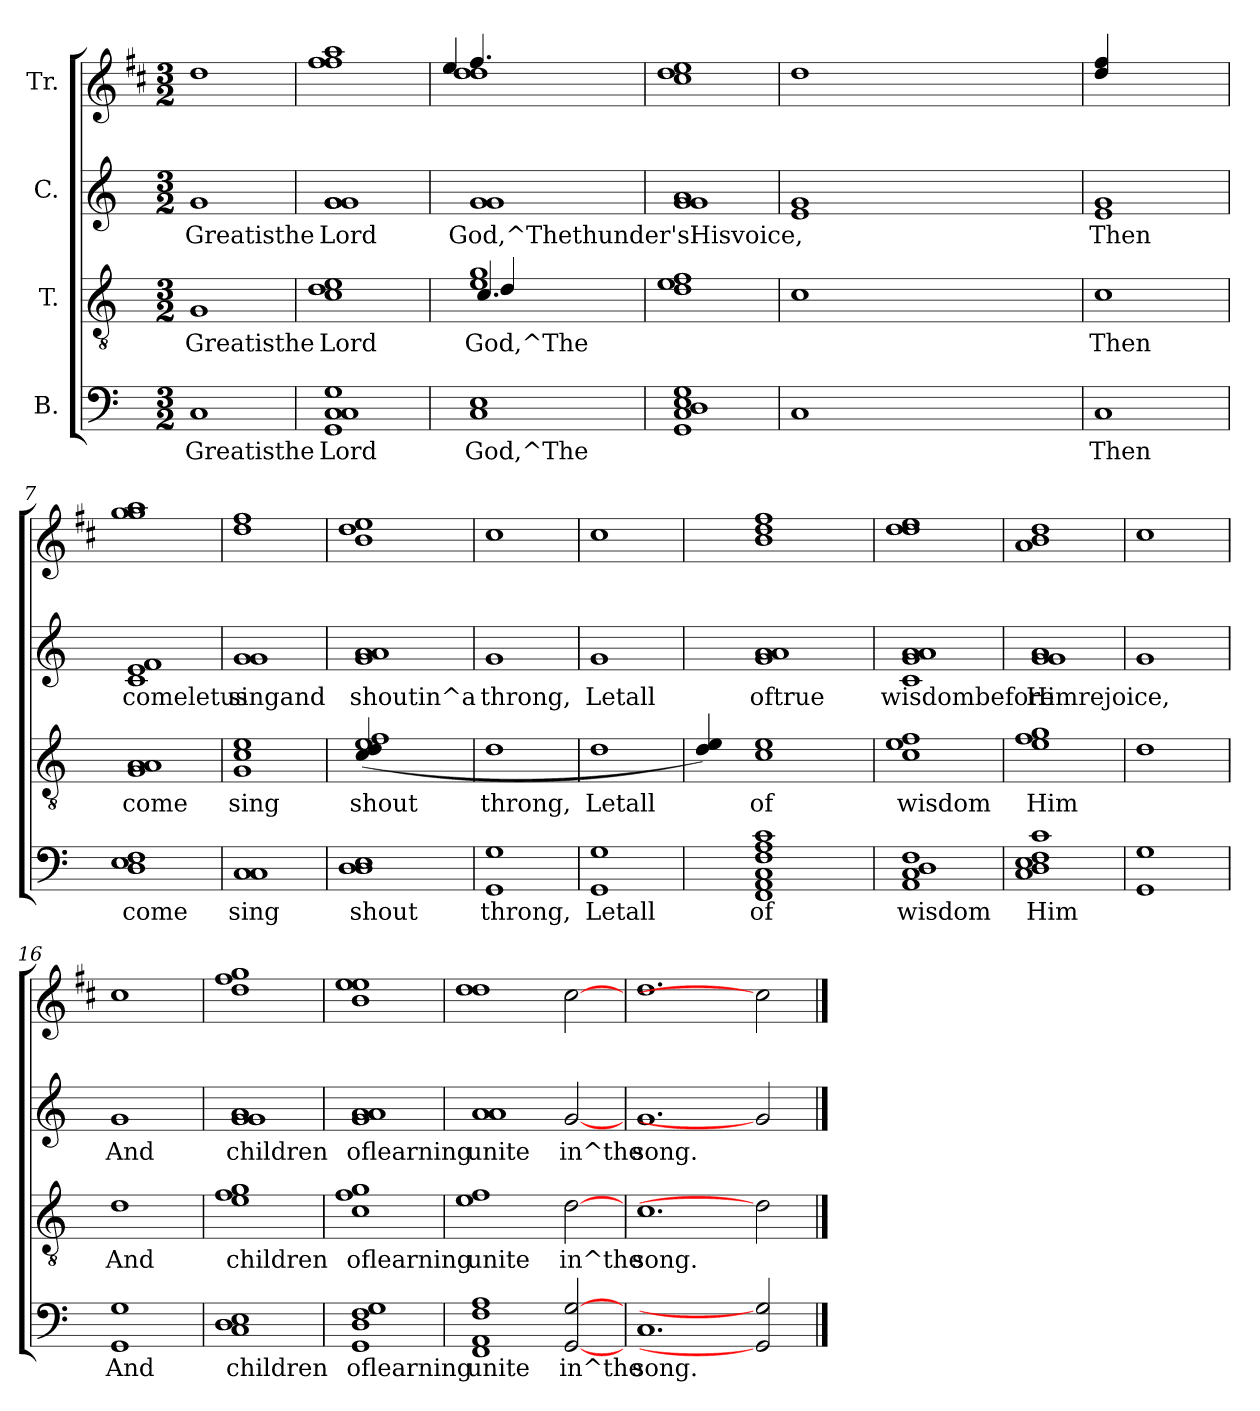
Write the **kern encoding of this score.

**kern	**text	**kern	**text	**kern	**text	**kern
*part4	*part4	*part3	*part3	*part2	*part2	*part1
*staff4	*staff4	*staff3	*staff3	*staff2	*staff2	*staff1
*I"B.	*	*I"T.	*	*I"C.	*	*I"Tr.
!!LO:PB:g=z
*stria5	*	*stria5	*	*stria5	*	*stria5
*clefF4	*	*clefGv2	*	*clefG2	*	*clefG2
*	*	*	*	*	*	*ITrd1c2
*k[]	*	*k[]	*	*k[]	*	*k[]
*C:	*	*C:	*	*C:	*	*C:
*M3/2	*	*M3/2	*	*M3/2	*	*M3/2
=1	=1	=1	=1	=1	=1	=1
!	!LO:LY:a:cj	!	!LO:LY:a:cj	!	!LO:LY:b:cj	!
1C	Greatisthe	1G	Greatisthe	1g	Greatisthe	1cc
=2	=2	=2	=2	=2	=2	=2
!	!LO:LY:a:cj	!	!LO:LY:a:cj	!	!LO:LY:b:cj	!
1G 1C 1C 1GG	Lord	1e 1c 1d	Lord	1g 1g 1g	Lord	1ee 1ee 1gg
=3	=3	=3	=3	=3	=3	=3
!	!LO:LY:a:cj	!	!LO:LY:a:cj	!	!LO:LY:b:cj	!
*	*	*^	*	*	*	*^
*	*	*	*^	*	*	*	*	*^
1C 1E	God,^The	(>1e 1g	4.c/)	4d/	God,^The	1g 1g	God,^Thethunder'sHisvoice,	4.ee/	1cc 1cc	4dd/
.	.	.	.	2.ryy	.	.	.	.	.	2.ryy
.	.	.	2ryy	.	.	.	.	2ryy	.	.
.	.	.	8ryy	.	.	.	.	8ryy	.	.
*	*	*	*v	*v	*	*	*	*v	*v	*v
=4	=4	=4	=4	=4	=4	=4	=4
!	!LO:LY:a:cj	!	!	!LO:LY:a:cj	!	!LO:LY:b:cj	!
*	*	*v	*v	*	*	*	*
1G 1E 1D 1C 1GG	.	1f 1e 1d	.	1a 1g 1g	.	1dd 1cc 1b
=5	=5	=5	=5	=5	=5	=5
!	!LO:LY:a:cj	!	!LO:LY:a:cj	!	!LO:LY:b:cj	!
1C	.	1c	.	1e 1g	.	1cc>
=6	=6	=6	=6	=6	=6	=6
!	!LO:LY:a:cj	!	!LO:LY:a:cj	!	!LO:LY:b:cj	!
1C	Then	1c	Then	1e 1g	Then	(>4cc/ 4ee/
.	.	.	.	.	.	2.ryy
=7	=7	=7	=7	=7	=7	=7
!	!LO:LY:a:cj	!	!LO:LY:a:cj	!	!LO:LY:b:cj	!
1F 1E 1D	come	1A 1G 1A	come	1e 1c 1f	comeletus	1gg 1ff 1ff
=8	=8	=8	=8	=8	=8	=8
!	!LO:LY:a:cj	!	!LO:LY:a:cj	!	!LO:LY:b:cj	!
1C 1C	sing	(<1c 1G 1e	sing	1g 1g	singand	1ee 1cc
=9	=9	=9	=9	=9	=9	=9
!	!LO:LY:a:cj	!	!LO:LY:a:cj	!	!LO:LY:b:cj	!
*	*	*^	*	*	*	*
1E 1D 1D	shout	1f 1e	(>4d/ 4c/	shout	1a 1g 1a	shoutin^a	1cc 1a 1dd
.	.	.	2.ryy	.	.	.	.
=10	=10	=10	=10	=10	=10	=10	=10
!	!LO:LY:a:cj	!	!	!LO:LY:a:cj	!	!LO:LY:b:cj	!
*	*	*v	*v	*	*	*	*
1G 1GG	throng,	1d	throng,	1g	throng,	1b
=11	=11	=11	=11	=11	=11	=11
!	!LO:LY:a:cj	!	!LO:LY:a:cj	!	!LO:LY:b:cj	!
1G 1GG	Letall	1d	Letall	1g	Letall	1b
=12	=12	=12	=12	=12	=12	=12
!	!LO:LY:a:cj	!	!LO:LY:a:cj	!	!LO:LY:b:cj	!
*	*	*^	*	*	*	*
1c 1A 1F 1C 1AA 1FF	of	(>1e 1c	4d/ 4e/)	of	1a 1g 1a	oftrue	1ee> 1cc> 1a>
.	.	.	2.ryy	.	.	.	.
=13	=13	=13	=13	=13	=13	=13	=13
!	!LO:LY:a:cj	!	!	!LO:LY:a:cj	!	!LO:LY:b:cj	!
*	*	*v	*v	*	*	*	*
1D 1C 1AA 1F	wisdom	1f 1e 1c	wisdom	1a 1a 1g 1c	wisdombefore	1dd 1cc 1cc
=14	=14	=14	=14	=14	=14	=14
!	!LO:LY:a:cj	!	!LO:LY:a:cj	!	!LO:LY:b:cj	!
1c 1F 1E 1D 1C	Him	1g 1f 1e	Him	1a 1g 1g	Himrejoice,	1a 1g 1cc
=15	=15	=15	=15	=15	=15	=15
!	!LO:LY:a:cj	!	!LO:LY:a:cj	!	!LO:LY:b:cj	!
1G 1GG	.	1d	.	1g	.	1b
=16	=16	=16	=16	=16	=16	=16
!	!LO:LY:a:cj	!	!LO:LY:a:cj	!	!LO:LY:b:cj	!
1G 1GG	And	1d	And	1g	And	1b
=17	=17	=17	=17	=17	=17	=17
!	!LO:LY:a:cj	!	!LO:LY:a:cj	!	!LO:LY:b:cj	!
1D 1C 1E	children	1f 1e 1g	children	1a 1g 1g	children	1ff> 1cc> 1ee>
=18	=18	=18	=18	=18	=18	=18
!	!LO:LY:a:cj	!	!LO:LY:a:cj	!	!LO:LY:b:cj	!
1G 1F 1D 1GG	oflearning	1f 1c 1g	oflearning	1a 1a 1g	oflearning	1dd> 1a> 1dd>
=19	=19	=19	=19	=19	=19	=19
!	!LO:LY:a:cj	!	!LO:LY:a:cj	!	!LO:LY:b:cj	!
1A 1F 1AA 1FF	unite	1e 1f	unite	1a 1a	unite	1cc 1cc
!	!LO:LY:a:cj	!	!LO:LY:a:cj	!	!LO:LY:b:cj	!
[2G [2GG	in^the	[2d	in^the	[2g	in^the	[2b
=20	=20	=20	=20	=20	=20	=20
!	!LO:LY:a:cj	!	!LO:LY:a:cj	!	!LO:LY:b:cj	!
1.C	song.	1.c	song.	1.g	song.	1.cc
2G] 2GG]	.	2d]	.	2g]	.	2b]
==	==	==	==	==	==	==
*-	*-	*-	*-	*-	*-	*-
